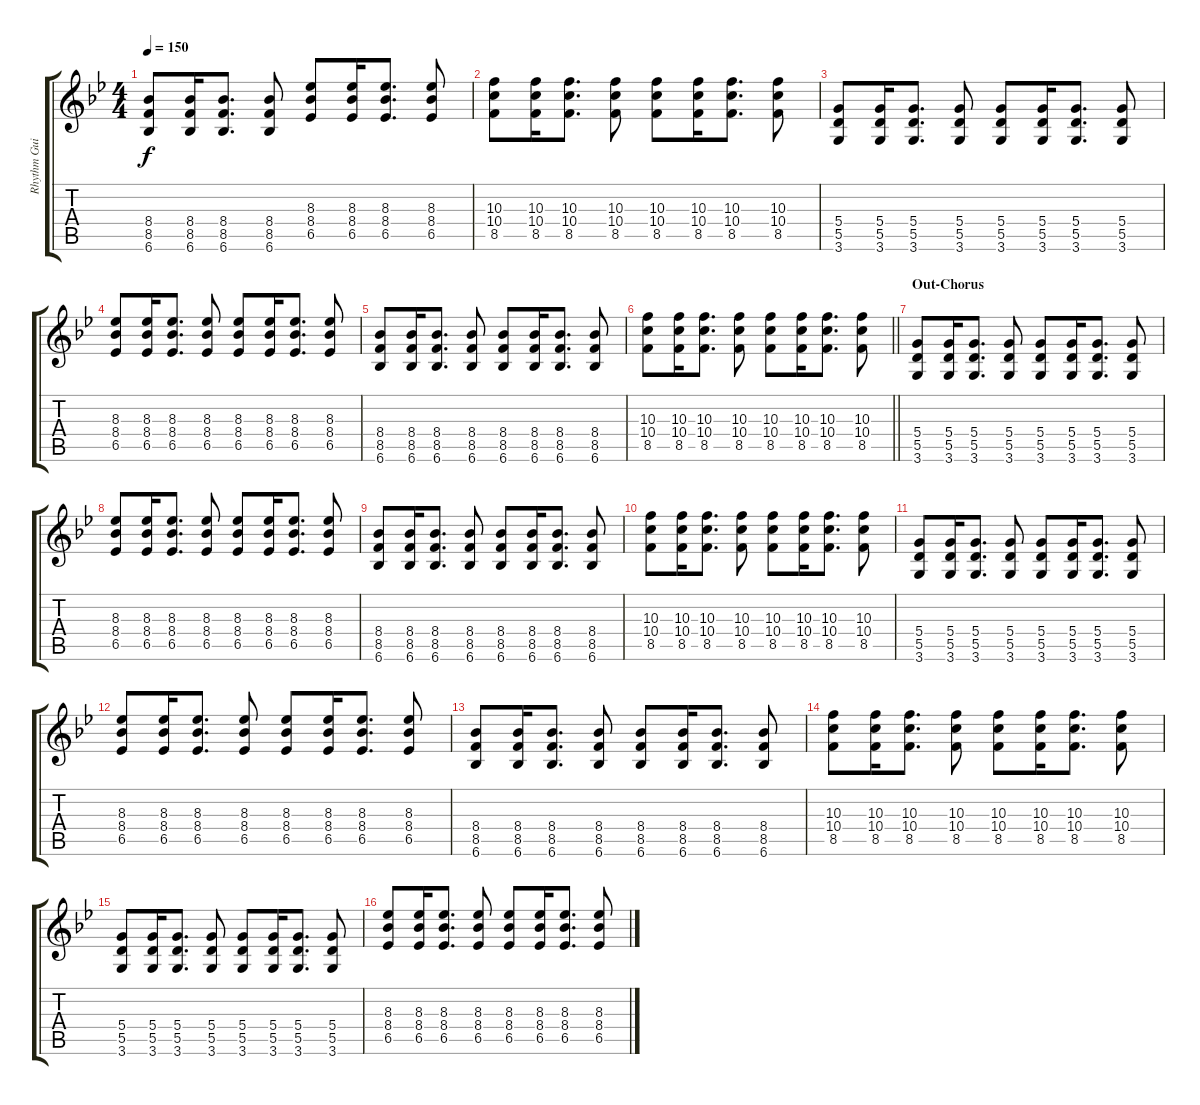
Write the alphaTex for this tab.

\track ("Rhythm Guitar" "Rhythm Gui") {instrument overdrivenguitar}
\staff {score tabs}
\tuning (E4 B3 G3 D3 A2 E2) {hide}
\ts (4 4)
\tempo 150
\clef g2
\ks bb
(8.4 8.5 6.6).8{dy f} (8.4 8.5 6.6).16 (8.4 8.5 6.6).8{d} (8.4 8.5 6.6).8 (8.3 8.4 6.5).8 (8.3 8.4 6.5).16 (8.3 8.4 6.5).8{d} (8.3 8.4 6.5).8 |
(10.3 10.4 8.5).8 (10.3 10.4 8.5).16 (10.3 10.4 8.5).8{d} (10.3 10.4 8.5).8 (10.3 10.4 8.5).8 (10.3 10.4 8.5).16 (10.3 10.4 8.5).8{d} (10.3 10.4 8.5).8 |
(5.4 5.5 3.6).8 (5.4 5.5 3.6).16 (5.4 5.5 3.6).8{d} (5.4 5.5 3.6).8 (5.4 5.5 3.6).8 (5.4 5.5 3.6).16 (5.4 5.5 3.6).8{d} (5.4 5.5 3.6).8 |
(8.3 8.4 6.5).8 (8.3 8.4 6.5).16 (8.3 8.4 6.5).8{d} (8.3 8.4 6.5).8 (8.3 8.4 6.5).8 (8.3 8.4 6.5).16 (8.3 8.4 6.5).8{d} (8.3 8.4 6.5).8 |
(8.4 8.5 6.6).8 (8.4 8.5 6.6).16 (8.4 8.5 6.6).8{d} (8.4 8.5 6.6).8 (8.4 8.5 6.6).8 (8.4 8.5 6.6).16 (8.4 8.5 6.6).8{d} (8.4 8.5 6.6).8 |
\barLineRight lightlight
(10.3 10.4 8.5).8 (10.3 10.4 8.5).16 (10.3 10.4 8.5).8{d} (10.3 10.4 8.5).8 (10.3 10.4 8.5).8 (10.3 10.4 8.5).16 (10.3 10.4 8.5).8{d} (10.3 10.4 8.5).8 |
\section ("" "Out-Chorus")
(5.4 5.5 3.6).8 (5.4 5.5 3.6).16 (5.4 5.5 3.6).8{d} (5.4 5.5 3.6).8 (5.4 5.5 3.6).8 (5.4 5.5 3.6).16 (5.4 5.5 3.6).8{d} (5.4 5.5 3.6).8 |
(8.3 8.4 6.5).8 (8.3 8.4 6.5).16 (8.3 8.4 6.5).8{d} (8.3 8.4 6.5).8 (8.3 8.4 6.5).8 (8.3 8.4 6.5).16 (8.3 8.4 6.5).8{d} (8.3 8.4 6.5).8 |
(8.4 8.5 6.6).8 (8.4 8.5 6.6).16 (8.4 8.5 6.6).8{d} (8.4 8.5 6.6).8 (8.4 8.5 6.6).8 (8.4 8.5 6.6).16 (8.4 8.5 6.6).8{d} (8.4 8.5 6.6).8 |
(10.3 10.4 8.5).8 (10.3 10.4 8.5).16 (10.3 10.4 8.5).8{d} (10.3 10.4 8.5).8 (10.3 10.4 8.5).8 (10.3 10.4 8.5).16 (10.3 10.4 8.5).8{d} (10.3 10.4 8.5).8 |
(5.4 5.5 3.6).8{volume 10} (5.4 5.5 3.6).16 (5.4 5.5 3.6).8{d} (5.4 5.5 3.6).8 (5.4 5.5 3.6).8 (5.4 5.5 3.6).16 (5.4 5.5 3.6).8{d} (5.4 5.5 3.6).8 |
(8.3 8.4 6.5).8 (8.3 8.4 6.5).16 (8.3 8.4 6.5).8{d} (8.3 8.4 6.5).8 (8.3 8.4 6.5).8 (8.3 8.4 6.5).16 (8.3 8.4 6.5).8{d} (8.3 8.4 6.5).8 |
(8.4 8.5 6.6).8 (8.4 8.5 6.6).16 (8.4 8.5 6.6).8{d} (8.4 8.5 6.6).8 (8.4 8.5 6.6).8 (8.4 8.5 6.6).16 (8.4 8.5 6.6).8{d} (8.4 8.5 6.6).8 |
(10.3 10.4 8.5).8 (10.3 10.4 8.5).16 (10.3 10.4 8.5).8{d} (10.3 10.4 8.5).8 (10.3 10.4 8.5).8 (10.3 10.4 8.5).16 (10.3 10.4 8.5).8{d} (10.3 10.4 8.5).8 |
(5.4 5.5 3.6).8{volume 5} (5.4 5.5 3.6).16 (5.4 5.5 3.6).8{d} (5.4 5.5 3.6).8 (5.4 5.5 3.6).8 (5.4 5.5 3.6).16 (5.4 5.5 3.6).8{d} (5.4 5.5 3.6).8 |
(8.3 8.4 6.5).8 (8.3 8.4 6.5).16 (8.3 8.4 6.5).8{d} (8.3 8.4 6.5).8 (8.3 8.4 6.5).8 (8.3 8.4 6.5).16 (8.3 8.4 6.5).8{d} (8.3 8.4 6.5).8
